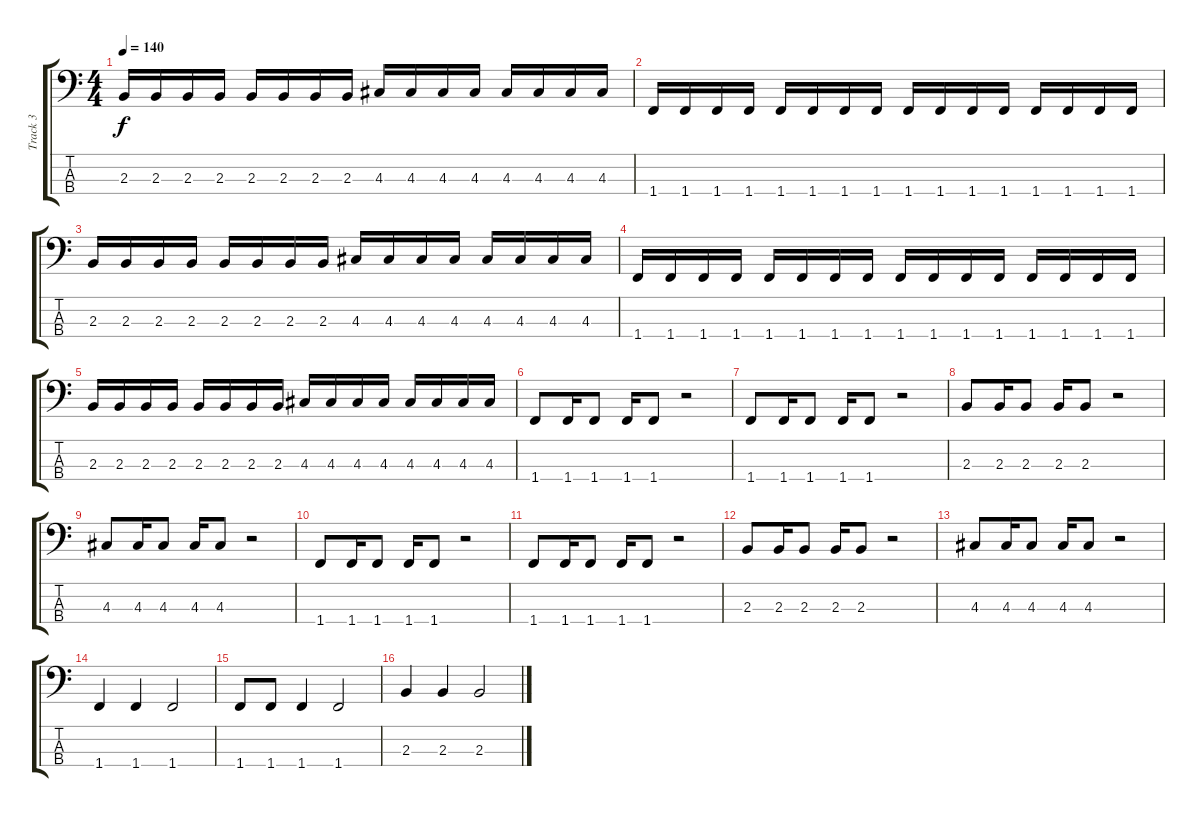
\track ("Track 3" "Track 3") {instrument electricbasspick}
\staff {score tabs}
\tuning (G2 D2 A1 E1) {hide}
\ts (4 4)
\tempo 140
\clef f4
\ks c
2.3.16{dy f} 2.3.16 2.3.16 2.3.16 2.3.16 2.3.16 2.3.16 2.3.16 4.3.16 4.3.16 4.3.16 4.3.16 4.3.16 4.3.16 4.3.16 4.3.16 |
1.4.16 1.4.16 1.4.16 1.4.16 1.4.16 1.4.16 1.4.16 1.4.16 1.4.16 1.4.16 1.4.16 1.4.16 1.4.16 1.4.16 1.4.16 1.4.16 |
2.3.16 2.3.16 2.3.16 2.3.16 2.3.16 2.3.16 2.3.16 2.3.16 4.3.16 4.3.16 4.3.16 4.3.16 4.3.16 4.3.16 4.3.16 4.3.16 |
1.4.16 1.4.16 1.4.16 1.4.16 1.4.16 1.4.16 1.4.16 1.4.16 1.4.16 1.4.16 1.4.16 1.4.16 1.4.16 1.4.16 1.4.16 1.4.16 |
2.3.16 2.3.16 2.3.16 2.3.16 2.3.16 2.3.16 2.3.16 2.3.16 4.3.16 4.3.16 4.3.16 4.3.16 4.3.16 4.3.16 4.3.16 4.3.16 |
1.4.8 1.4.16 1.4.8 1.4.16 1.4.8 r.2 |
1.4.8 1.4.16 1.4.8 1.4.16 1.4.8 r.2 |
2.3.8 2.3.16 2.3.8 2.3.16 2.3.8 r.2 |
4.3.8 4.3.16 4.3.8 4.3.16 4.3.8 r.2 |
1.4.8 1.4.16 1.4.8 1.4.16 1.4.8 r.2 |
1.4.8 1.4.16 1.4.8 1.4.16 1.4.8 r.2 |
2.3.8 2.3.16 2.3.8 2.3.16 2.3.8 r.2 |
4.3.8 4.3.16 4.3.8 4.3.16 4.3.8 r.2 |
1.4.4 1.4.4 1.4.2 |
1.4.8 1.4.8 1.4.4 1.4.2 |
2.3.4 2.3.4 2.3.2
